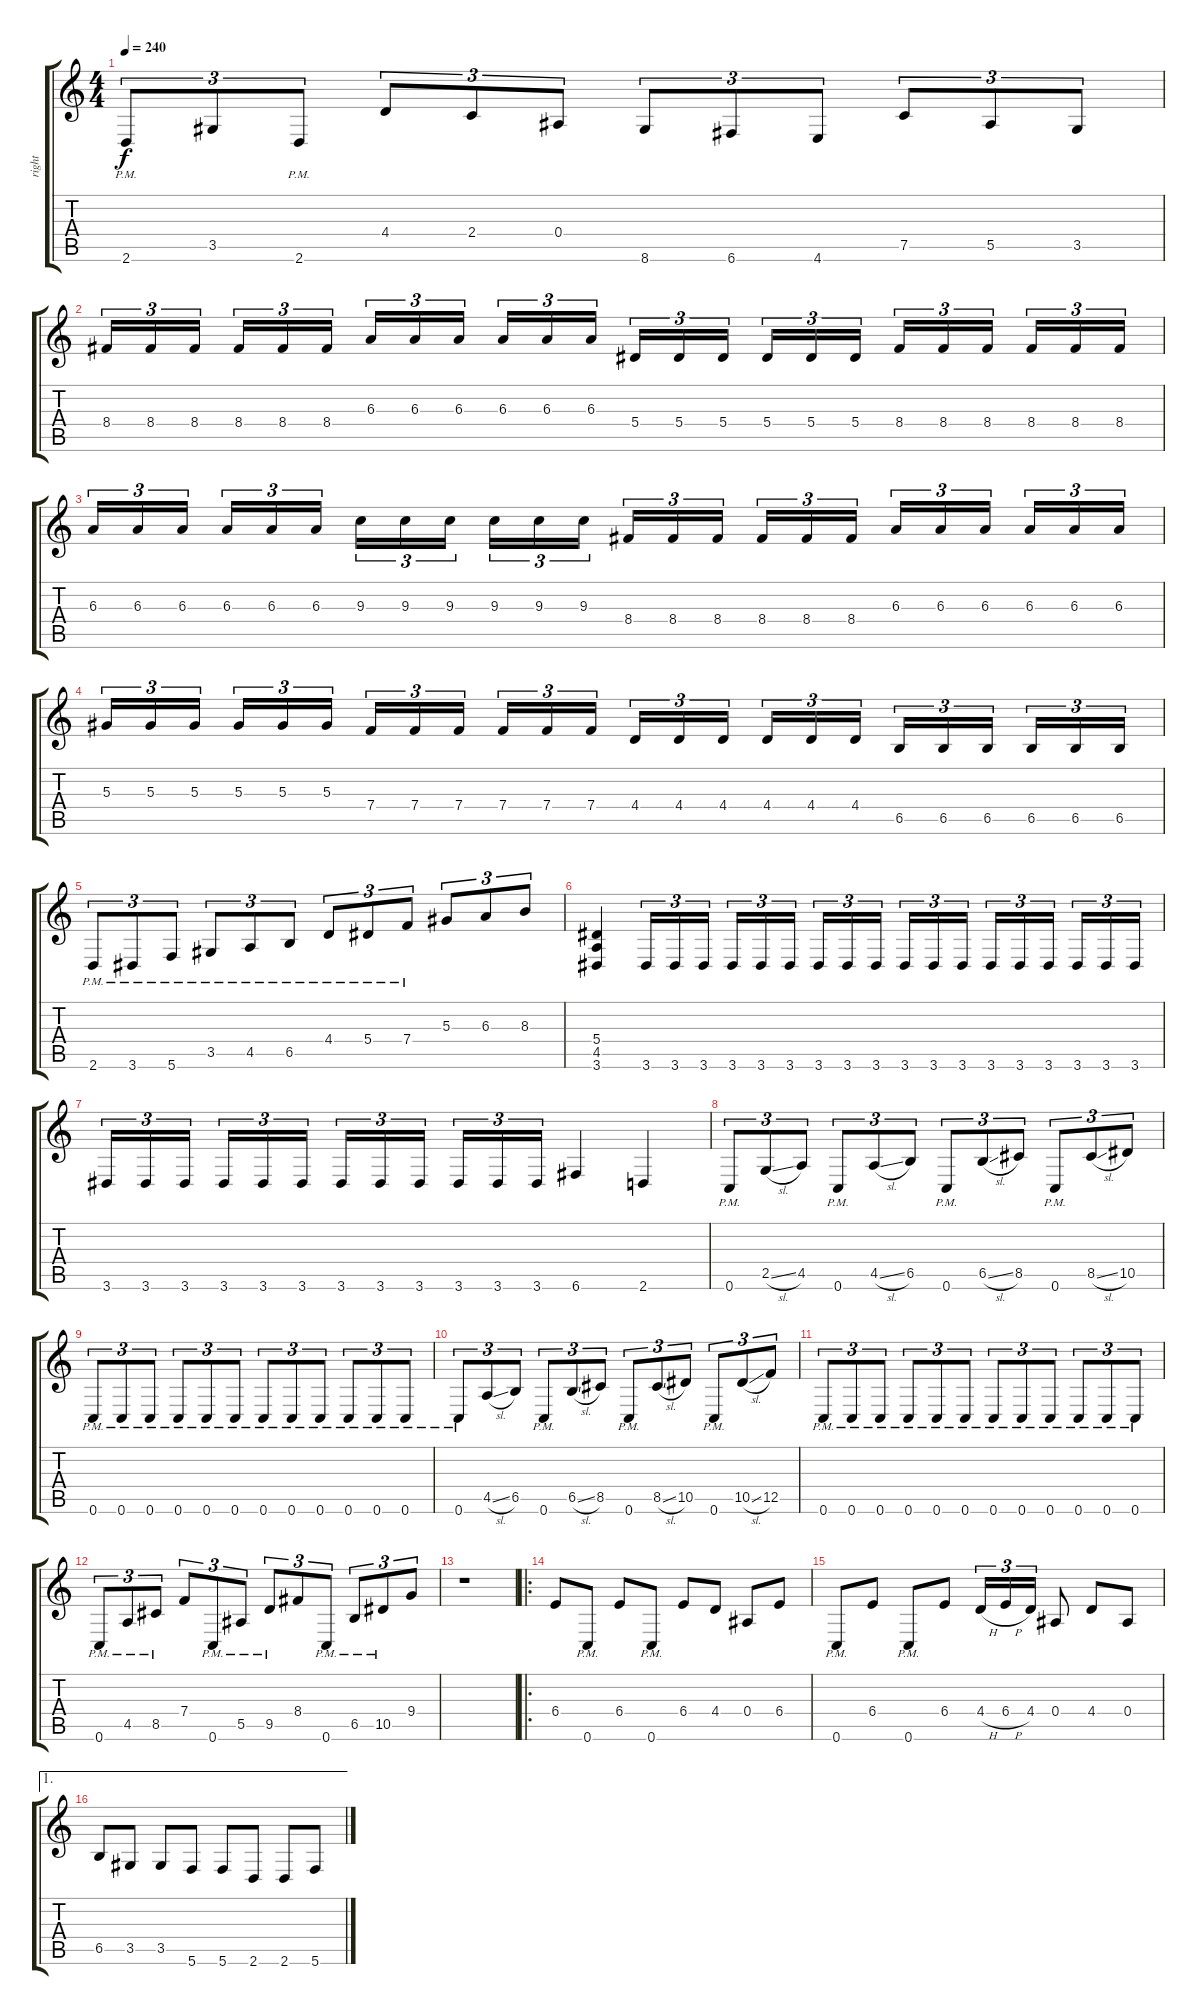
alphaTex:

\track ("right" "right") {instrument distortionguitar}
\staff {score tabs}
\tuning (C4 G3 Eb3 Bb2 F2 C2) {hide}
\ts (4 4)
\tempo 240
\clef g2
\ks c
2.6{pm}.8{tu (3 2) dy f} 3.5.8{tu (3 2)} 2.6{pm}.8{tu (3 2)} 4.4.8{tu (3 2)} 2.4.8{tu (3 2)} 0.4.8{tu (3 2)} 8.6.8{tu (3 2)} 6.6.8{tu (3 2)} 4.6.8{tu (3 2)} 7.5.8{tu (3 2)} 5.5.8{tu (3 2)} 3.5.8{tu (3 2)} |
8.4.16{tu (3 2)} 8.4.16{tu (3 2)} 8.4.16{tu (3 2) beam splitsecondary} 8.4.16{tu (3 2)} 8.4.16{tu (3 2)} 8.4.16{tu (3 2)} 6.3.16{tu (3 2)} 6.3.16{tu (3 2)} 6.3.16{tu (3 2) beam splitsecondary} 6.3.16{tu (3 2)} 6.3.16{tu (3 2)} 6.3.16{tu (3 2)} 5.4.16{tu (3 2)} 5.4.16{tu (3 2)} 5.4.16{tu (3 2) beam splitsecondary} 5.4.16{tu (3 2)} 5.4.16{tu (3 2)} 5.4.16{tu (3 2)} 8.4.16{tu (3 2)} 8.4.16{tu (3 2)} 8.4.16{tu (3 2) beam splitsecondary} 8.4.16{tu (3 2)} 8.4.16{tu (3 2)} 8.4.16{tu (3 2)} |
6.3.16{tu (3 2)} 6.3.16{tu (3 2)} 6.3.16{tu (3 2) beam splitsecondary} 6.3.16{tu (3 2)} 6.3.16{tu (3 2)} 6.3.16{tu (3 2)} 9.3.16{tu (3 2)} 9.3.16{tu (3 2)} 9.3.16{tu (3 2) beam splitsecondary} 9.3.16{tu (3 2)} 9.3.16{tu (3 2)} 9.3.16{tu (3 2)} 8.4.16{tu (3 2)} 8.4.16{tu (3 2)} 8.4.16{tu (3 2) beam splitsecondary} 8.4.16{tu (3 2)} 8.4.16{tu (3 2)} 8.4.16{tu (3 2)} 6.3.16{tu (3 2)} 6.3.16{tu (3 2)} 6.3.16{tu (3 2) beam splitsecondary} 6.3.16{tu (3 2)} 6.3.16{tu (3 2)} 6.3.16{tu (3 2)} |
5.3.16{tu (3 2)} 5.3.16{tu (3 2)} 5.3.16{tu (3 2) beam splitsecondary} 5.3.16{tu (3 2)} 5.3.16{tu (3 2)} 5.3.16{tu (3 2)} 7.4.16{tu (3 2)} 7.4.16{tu (3 2)} 7.4.16{tu (3 2) beam splitsecondary} 7.4.16{tu (3 2)} 7.4.16{tu (3 2)} 7.4.16{tu (3 2)} 4.4.16{tu (3 2)} 4.4.16{tu (3 2)} 4.4.16{tu (3 2) beam splitsecondary} 4.4.16{tu (3 2)} 4.4.16{tu (3 2)} 4.4.16{tu (3 2)} 6.5.16{tu (3 2)} 6.5.16{tu (3 2)} 6.5.16{tu (3 2) beam splitsecondary} 6.5.16{tu (3 2)} 6.5.16{tu (3 2)} 6.5.16{tu (3 2)} |
2.6{pm}.8{tu (3 2)} 3.6{pm}.8{tu (3 2)} 5.6{pm}.8{tu (3 2)} 3.5{pm}.8{tu (3 2)} 4.5{pm}.8{tu (3 2)} 6.5{pm}.8{tu (3 2)} 4.4{pm}.8{tu (3 2)} 5.4{pm}.8{tu (3 2)} 7.4{pm}.8{tu (3 2)} 5.3.8{tu (3 2)} 6.3.8{tu (3 2)} 8.3.8{tu (3 2)} |
(5.4 4.5 3.6).4 3.6.16{tu (3 2)} 3.6.16{tu (3 2)} 3.6.16{tu (3 2) beam splitsecondary} 3.6.16{tu (3 2)} 3.6.16{tu (3 2)} 3.6.16{tu (3 2)} 3.6.16{tu (3 2)} 3.6.16{tu (3 2)} 3.6.16{tu (3 2) beam splitsecondary} 3.6.16{tu (3 2)} 3.6.16{tu (3 2)} 3.6.16{tu (3 2)} 3.6.16{tu (3 2)} 3.6.16{tu (3 2)} 3.6.16{tu (3 2) beam splitsecondary} 3.6.16{tu (3 2)} 3.6.16{tu (3 2)} 3.6.16{tu (3 2)} |
3.6.16{tu (3 2)} 3.6.16{tu (3 2)} 3.6.16{tu (3 2) beam splitsecondary} 3.6.16{tu (3 2)} 3.6.16{tu (3 2)} 3.6.16{tu (3 2)} 3.6.16{tu (3 2)} 3.6.16{tu (3 2)} 3.6.16{tu (3 2) beam splitsecondary} 3.6.16{tu (3 2)} 3.6.16{tu (3 2)} 3.6.16{tu (3 2)} 6.6.4 2.6.4 |
0.6{pm}.8{tu (3 2)} 2.5{sl}.8{tu (3 2)} 4.5.8{tu (3 2)} 0.6{pm}.8{tu (3 2)} 4.5{sl}.8{tu (3 2)} 6.5.8{tu (3 2)} 0.6{pm}.8{tu (3 2)} 6.5{sl}.8{tu (3 2)} 8.5.8{tu (3 2)} 0.6{pm}.8{tu (3 2)} 8.5{sl}.8{tu (3 2)} 10.5.8{tu (3 2)} |
0.6{pm}.8{tu (3 2)} 0.6{pm}.8{tu (3 2)} 0.6{pm}.8{tu (3 2)} 0.6{pm}.8{tu (3 2)} 0.6{pm}.8{tu (3 2)} 0.6{pm}.8{tu (3 2)} 0.6{pm}.8{tu (3 2)} 0.6{pm}.8{tu (3 2)} 0.6{pm}.8{tu (3 2)} 0.6{pm}.8{tu (3 2)} 0.6{pm}.8{tu (3 2)} 0.6{pm}.8{tu (3 2)} |
0.6{pm}.8{tu (3 2)} 4.5{sl}.8{tu (3 2)} 6.5.8{tu (3 2)} 0.6{pm}.8{tu (3 2)} 6.5{sl}.8{tu (3 2)} 8.5.8{tu (3 2)} 0.6{pm}.8{tu (3 2)} 8.5{sl}.8{tu (3 2)} 10.5.8{tu (3 2)} 0.6{pm}.8{tu (3 2)} 10.5{sl}.8{tu (3 2)} 12.5.8{tu (3 2)} |
0.6{pm}.8{tu (3 2)} 0.6{pm}.8{tu (3 2)} 0.6{pm}.8{tu (3 2)} 0.6{pm}.8{tu (3 2)} 0.6{pm}.8{tu (3 2)} 0.6{pm}.8{tu (3 2)} 0.6{pm}.8{tu (3 2)} 0.6{pm}.8{tu (3 2)} 0.6{pm}.8{tu (3 2)} 0.6{pm}.8{tu (3 2)} 0.6{pm}.8{tu (3 2)} 0.6{pm}.8{tu (3 2)} |
0.6{pm}.8{tu (3 2)} 4.5{pm}.8{tu (3 2)} 8.5{pm}.8{tu (3 2)} 7.4.8{tu (3 2)} 0.6{pm}.8{tu (3 2)} 5.5{pm}.8{tu (3 2)} 9.5{pm}.8{tu (3 2)} 8.4.8{tu (3 2)} 0.6{pm}.8{tu (3 2)} 6.5{pm}.8{tu (3 2)} 10.5{pm}.8{tu (3 2)} 9.4.8{tu (3 2)} |
r.1 |
\ro
6.4.8 0.6{pm}.8 6.4.8 0.6{pm}.8 6.4.8 4.4.8 0.4.8 6.4.8 |
0.6{pm}.8 6.4.8 0.6{pm}.8 6.4.8 4.4{h}.16{tu (3 2)} 6.4{h}.16{tu (3 2)} 4.4.16{tu (3 2)} 0.4.8 4.4.8 0.4.8 |
\ae 1
6.5.8 3.5.8 3.5.8 5.6.8 5.6.8 2.6.8 2.6.8 5.6.8
